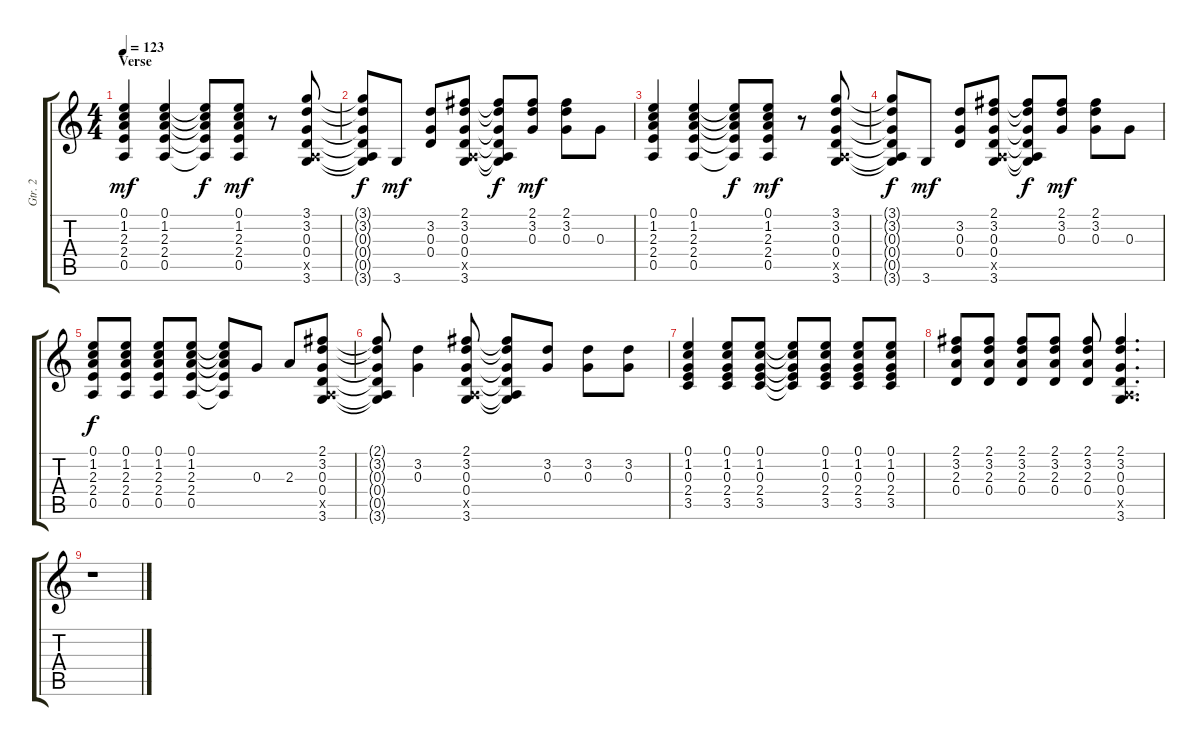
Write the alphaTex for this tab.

\track ("Gtr. 2" "Gtr. 2") {instrument electricguitarclean}
\staff {score tabs}
\tuning (E4 B3 G3 D3 A2 E2) {hide}
\ts (4 4)
\section ("" "Verse")
\tempo 123
\clef g2
\ks c
(0.1 1.2 2.3 2.4 0.5).4{dy mf} (0.1 1.2 2.3 2.4 0.5).4 (0.1{t} 1.2{t} 2.3{t} 2.4{t} 0.5{t}).8{dy f} (0.1 1.2 2.3 2.4 0.5).8{dy mf} r.8 (3.1 3.2 0.3 0.4 0.5{x} 3.6).8 |
(3.1{t} 3.2{t} 0.3{t} 0.4{t} 0.5{t} 3.6{t}).8{dy f} 3.6.8{dy mf} (3.2 0.3 0.4).8 (2.1 3.2 0.3 0.4 0.5{x} 3.6).8 (2.1{t} 3.2{t} 0.3{t} 0.4{t} 0.5{t} 3.6{t}).8{dy f} (2.1 3.2 0.3).8{dy mf} (2.1 3.2 0.3).8 0.3.8 |
(0.1 1.2 2.3 2.4 0.5).4 (0.1 1.2 2.3 2.4 0.5).4 (0.1{t} 1.2{t} 2.3{t} 2.4{t} 0.5{t}).8{dy f} (0.1 1.2 2.3 2.4 0.5).8{dy mf} r.8 (3.1 3.2 0.3 0.4 0.5{x} 3.6).8 |
(3.1{t} 3.2{t} 0.3{t} 0.4{t} 0.5{t} 3.6{t}).8{dy f} 3.6.8{dy mf} (3.2 0.3 0.4).8 (2.1 3.2 0.3 0.4 0.5{x} 3.6).8 (2.1{t} 3.2{t} 0.3{t} 0.4{t} 0.5{t} 3.6{t}).8{dy f} (2.1 3.2 0.3).8{dy mf} (2.1 3.2 0.3).8 0.3.8 |
(0.1 1.2 2.3 2.4 0.5).8{dy f} (0.1 1.2 2.3 2.4 0.5).8 (0.1 1.2 2.3 2.4 0.5).8 (0.1 1.2 2.3 2.4 0.5).8 (0.1{t} 1.2{t} 2.3{t} 2.4{t} 0.5{t}).8 0.3.8 2.3.8 (2.1 3.2 0.3 0.4 0.5{x} 3.6).8 |
(2.1{t} 3.2{t} 0.3{t} 0.4{t} 0.5{t} 3.6{t}).8 (3.2 0.3).4 (2.1 3.2 0.3 0.4 0.5{x} 3.6).8 (2.1{t} 3.2{t} 0.3{t} 0.4{t} 0.5{t} 3.6{t}).8 (3.2 0.3).8 (3.2 0.3).8 (3.2 0.3).8 |
(0.1 1.2 0.3 2.4 3.5).4 (0.1 1.2 0.3 2.4 3.5).8 (0.1 1.2 0.3 2.4 3.5).8 (0.1{t} 1.2{t} 0.3{t} 2.4{t} 3.5{t}).8 (0.1 1.2 0.3 2.4 3.5).8 (0.1 1.2 0.3 2.4 3.5).8 (0.1 1.2 0.3 2.4 3.5).8 |
(2.1 3.2 2.3 0.4).8 (2.1 3.2 2.3 0.4).8 (2.1 3.2 2.3 0.4).8 (2.1 3.2 2.3 0.4).8 (2.1 3.2 2.3 0.4).8 (2.1 3.2 0.3 0.4 0.5{x} 3.6).4{d} |
r.1
